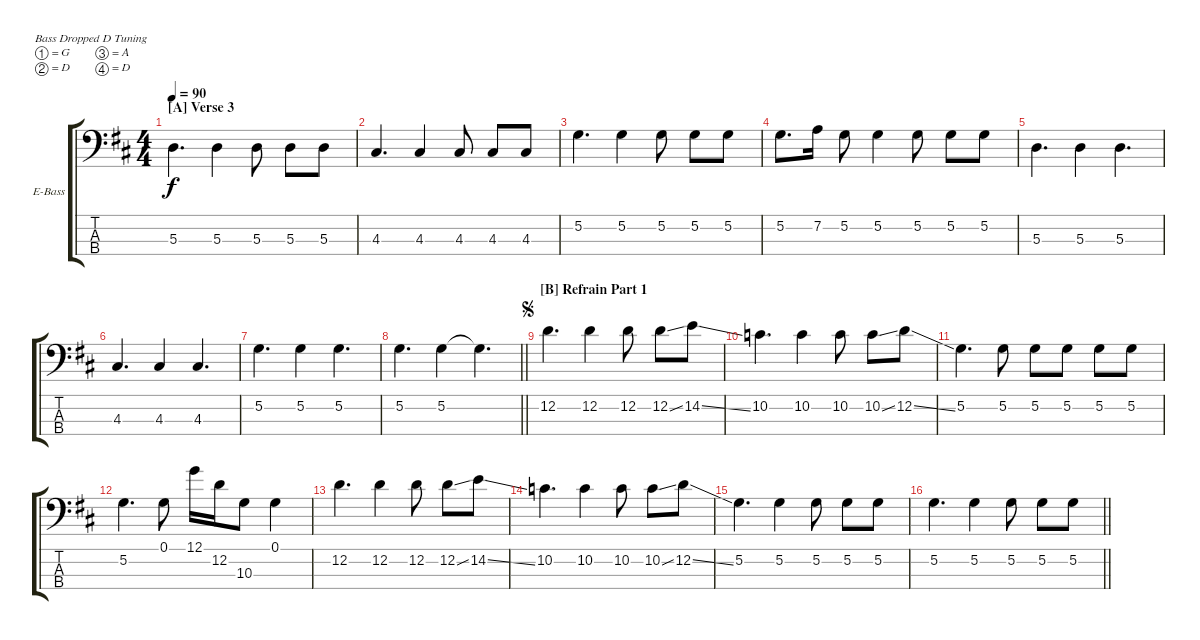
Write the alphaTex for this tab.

\defaultSystemsLayout 4
\bracketExtendMode groupsimilarinstruments
\firstSystemTrackNameOrientation horizontal
\otherSystemsTrackNameOrientation horizontal
\track ("Electric Bass" "E-Bass") {instrument electricbassfinger}
\staff {score tabs}
\tuning (G2 D2 A1 D1)
\ts (4 4)
\section ("A" "Verse 3")
\tempo 90
\clef f4
\scale
0.233273
\ks d
5.3.4{d dy f} 5.3.4 5.3.8 5.3.8 5.3.8 |
\scale
0.233273 4.3.4{d} 4.3.4 4.3.8 4.3.8 4.3.8 |
\scale
0.233273 5.2.4{d} 5.2.4 5.2.8 5.2.8 5.2.8 |
\scale
0.300181 5.2.8{d} 7.2.16 5.2.8 5.2.4 5.2.8 5.2.8 5.2.8 |
\scale
0.25 5.3.4{d} 5.3.4 5.3.4{d} |
\scale
0.25 4.3.4{d} 4.3.4 4.3.4{d} |
\scale
0.25 5.2.4{d} 5.2.4 5.2.4{d} |
\scale
0.25
\barLineRight lightlight
5.2.4{d} 5.2.4 5.2{t}.4{d} |
\section ("B" "Refrain Part 1")
\jump segno
\scale
0.234973 12.2.4{d} 12.2.4 12.2.8 12.2{ss}.8 14.2{ss}.8 |
\scale
0.234973 10.2.4{d} 10.2.4 10.2.8 10.2{ss}.8 12.2{ss}.8 |
\scale
0.253188 5.2.4{d} 5.2.8 5.2.8 5.2.8 5.2.8 5.2.8 |
\scale
0.276867 5.2.4{d} 0.1.8 12.1.16 12.2.16 10.3.8 0.1.4 |
\scale
0.25 12.2.4{d} 12.2.4 12.2.8 12.2{ss}.8 14.2{ss}.8 |
\scale
0.25 10.2.4{d} 10.2.4 10.2.8 10.2{ss}.8 12.2{ss}.8 |
\scale
0.25 5.2.4{d} 5.2.4 5.2.8 5.2.8 5.2.8 |
\scale
0.25
\barLineRight lightlight
5.2.4{d} 5.2.4 5.2.8 5.2.8 5.2.8
